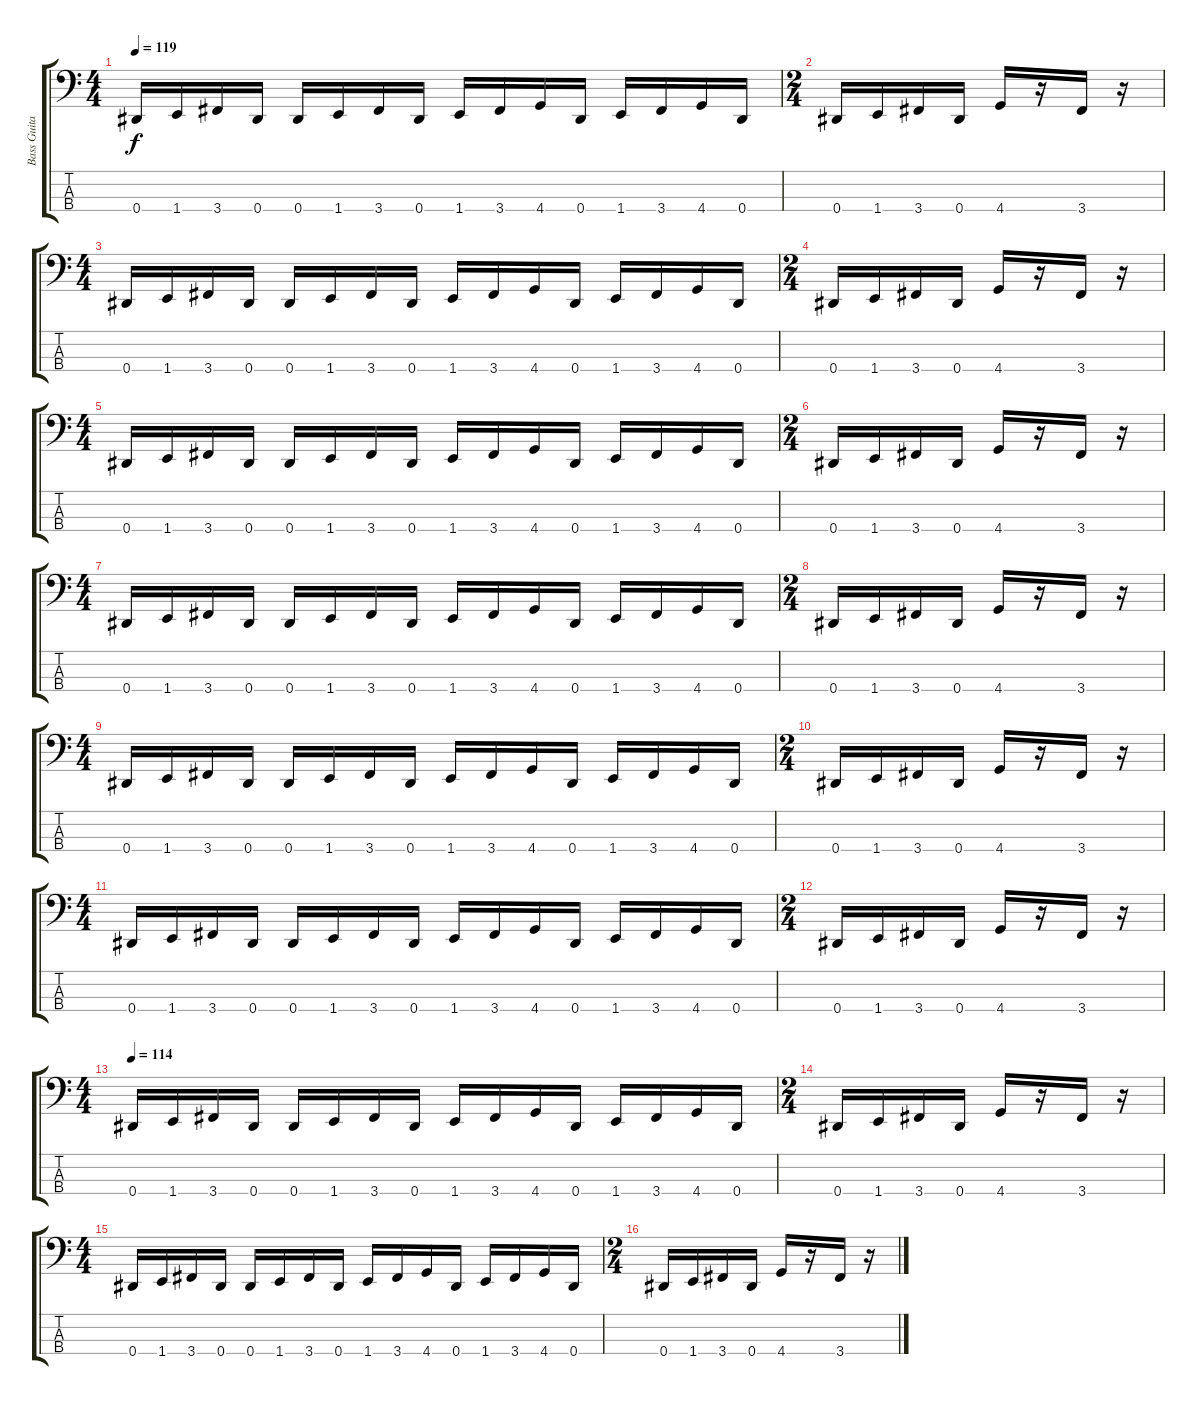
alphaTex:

\track ("Bass Guitar" "Bass Guita") {instrument electricbassfinger}
\staff {score tabs}
\tuning (Gb2 Db2 Ab1 Eb1) {hide}
\ts (4 4)
\tempo 119
\clef f4
\ks c
0.4.16{dy f} 1.4.16 3.4.16 0.4.16 0.4.16 1.4.16 3.4.16 0.4.16 1.4.16 3.4.16 4.4.16 0.4.16 1.4.16 3.4.16 4.4.16 0.4.16 |
\ts (2 4)
0.4.16 1.4.16 3.4.16 0.4.16 4.4.16 r.16 3.4.16 r.16 |
\ts (4 4)
0.4.16 1.4.16 3.4.16 0.4.16 0.4.16 1.4.16 3.4.16 0.4.16 1.4.16 3.4.16 4.4.16 0.4.16 1.4.16 3.4.16 4.4.16 0.4.16 |
\ts (2 4)
0.4.16 1.4.16 3.4.16 0.4.16 4.4.16 r.16 3.4.16 r.16 |
\ts (4 4)
0.4.16 1.4.16 3.4.16 0.4.16 0.4.16 1.4.16 3.4.16 0.4.16 1.4.16 3.4.16 4.4.16 0.4.16 1.4.16 3.4.16 4.4.16 0.4.16 |
\ts (2 4)
0.4.16 1.4.16 3.4.16 0.4.16 4.4.16 r.16 3.4.16 r.16 |
\ts (4 4)
0.4.16 1.4.16 3.4.16 0.4.16 0.4.16 1.4.16 3.4.16 0.4.16 1.4.16 3.4.16 4.4.16 0.4.16 1.4.16 3.4.16 4.4.16 0.4.16 |
\ts (2 4)
0.4.16 1.4.16 3.4.16 0.4.16 4.4.16 r.16 3.4.16 r.16 |
\ts (4 4)
0.4.16 1.4.16 3.4.16 0.4.16 0.4.16 1.4.16 3.4.16 0.4.16 1.4.16 3.4.16 4.4.16 0.4.16 1.4.16 3.4.16 4.4.16 0.4.16 |
\ts (2 4)
0.4.16 1.4.16 3.4.16 0.4.16 4.4.16 r.16 3.4.16 r.16 |
\ts (4 4)
0.4.16 1.4.16 3.4.16 0.4.16 0.4.16 1.4.16 3.4.16 0.4.16 1.4.16 3.4.16 4.4.16 0.4.16 1.4.16 3.4.16 4.4.16 0.4.16 |
\ts (2 4)
0.4.16 1.4.16 3.4.16 0.4.16 4.4.16 r.16 3.4.16 r.16 |
\ts (4 4)
\tempo 114
0.4.16 1.4.16 3.4.16 0.4.16 0.4.16 1.4.16 3.4.16 0.4.16 1.4.16 3.4.16 4.4.16 0.4.16 1.4.16 3.4.16 4.4.16 0.4.16 |
\ts (2 4)
0.4.16 1.4.16 3.4.16 0.4.16 4.4.16 r.16 3.4.16 r.16 |
\ts (4 4)
0.4.16 1.4.16 3.4.16 0.4.16 0.4.16 1.4.16 3.4.16 0.4.16 1.4.16 3.4.16 4.4.16 0.4.16 1.4.16 3.4.16 4.4.16 0.4.16 |
\ts (2 4)
0.4.16 1.4.16 3.4.16 0.4.16 4.4.16 r.16 3.4.16 r.16
